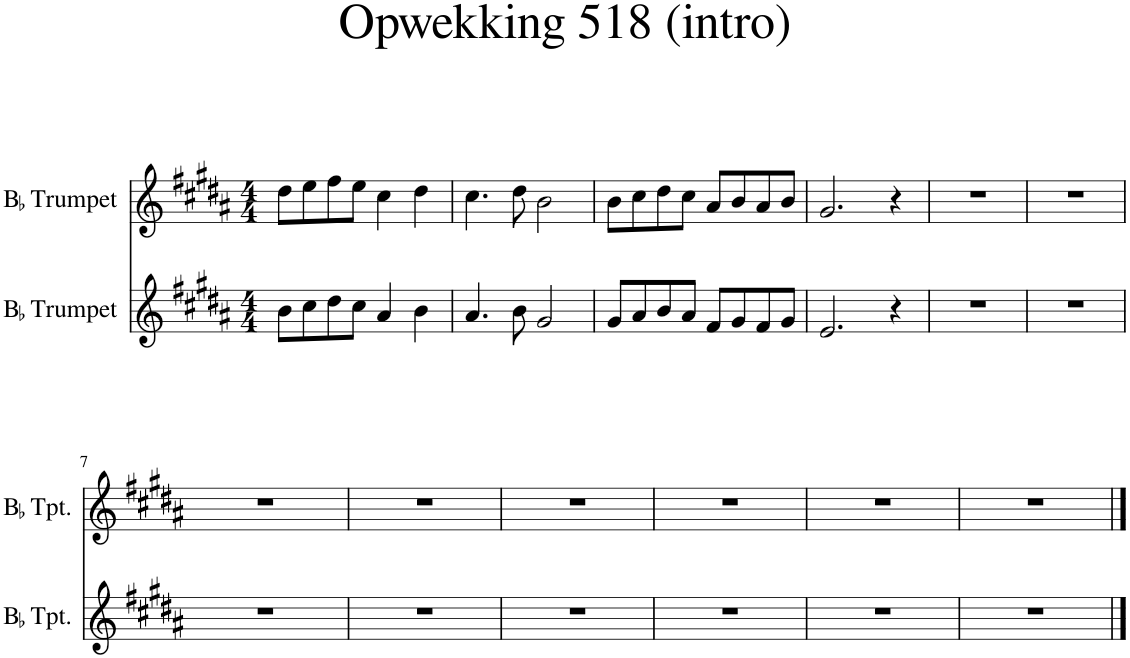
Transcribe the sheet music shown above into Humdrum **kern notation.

**kern	**kern
*part2	*part1
*staff2	*staff1
*I"BaccidentalFlat Trumpet	*I"BaccidentalFlat Trumpet
*I'BaccidentalFlat Tpt.	*I'BaccidentalFlat Tpt.
*clefG2	*clefG2
*Trd1c2	*Trd1c2
*k[f#c#g#d#a#]	*k[f#c#g#d#a#]
*M4/4	*M4/4
=1	=1
8b\L	8dd#\L
8cc#\	8ee\
8dd#\	8ff#\
8cc#\J	8ee\J
4a#/	4cc#\
4b\	4dd#\
=2	=2
4.a#/	4.cc#\
8b\	8dd#\
2g#/	2b\
=3	=3
8g#/L	8b\L
8a#/	8cc#\
8b/	8dd#\
8a#/J	8cc#\J
8f#/L	8a#/L
8g#/	8b/
8f#/	8a#/
8g#/J	8b/J
=4	=4
2.e/	2.g#/
4r	4r
=5	=5
1r	1r
=6	=6
1r	1r
!!LO:LB:g=z
=7	=7
1r	1r
=8	=8
1r	1r
=9	=9
1r	1r
=10	=10
1r	1r
=11	=11
1r	1r
=12	=12
1r	1r
==	==
*-	*-
